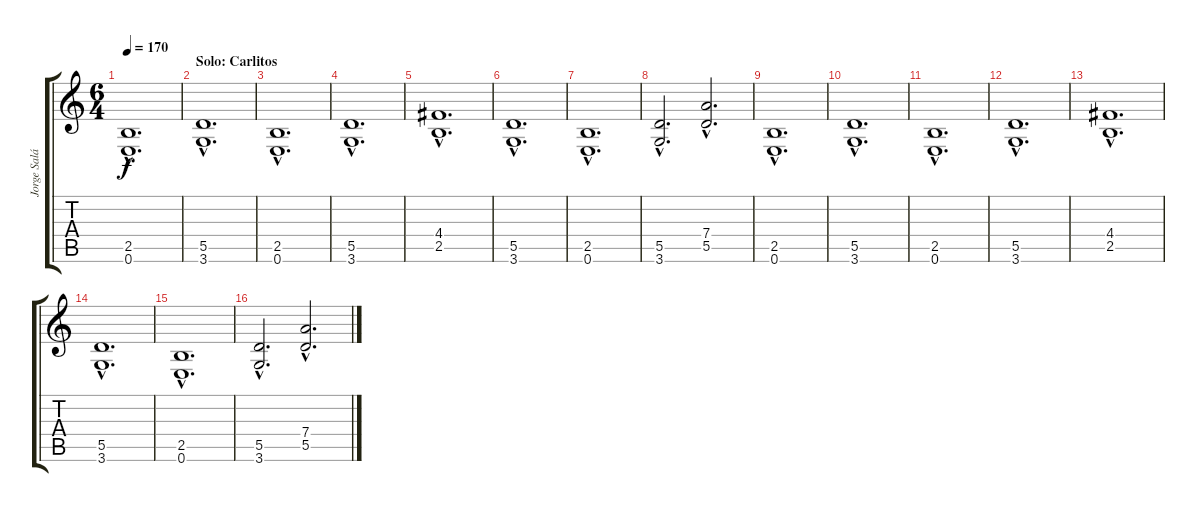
\track ("Jorge Salán" "Jorge Salá") {instrument distortionguitar}
\staff {score tabs}
\tuning (E4 B3 G3 D3 A2 E2) {hide}
\ts (6 4)
\tempo 170
\clef g2
\ks c
(2.5{hac} 0.6{hac}).1{d dy f} |
\section ("" "Solo: Carlitos")
(5.5{hac} 3.6{hac}).1{d} |
(2.5{hac} 0.6{hac}).1{d} |
(5.5{hac} 3.6{hac}).1{d} |
(4.4{hac} 2.5{hac}).1{d} |
(5.5{hac} 3.6{hac}).1{d} |
(2.5{hac} 0.6{hac}).1{d} |
(5.5{hac} 3.6{hac}).2{d} (7.4{hac} 5.5{hac}).2{d} |
(2.5{hac} 0.6{hac}).1{d} |
(5.5{hac} 3.6{hac}).1{d} |
(2.5{hac} 0.6{hac}).1{d} |
(5.5{hac} 3.6{hac}).1{d} |
(4.4{hac} 2.5{hac}).1{d} |
(5.5{hac} 3.6{hac}).1{d} |
(2.5{hac} 0.6{hac}).1{d} |
(5.5{hac} 3.6{hac}).2{d} (7.4{hac} 5.5{hac}).2{d}
